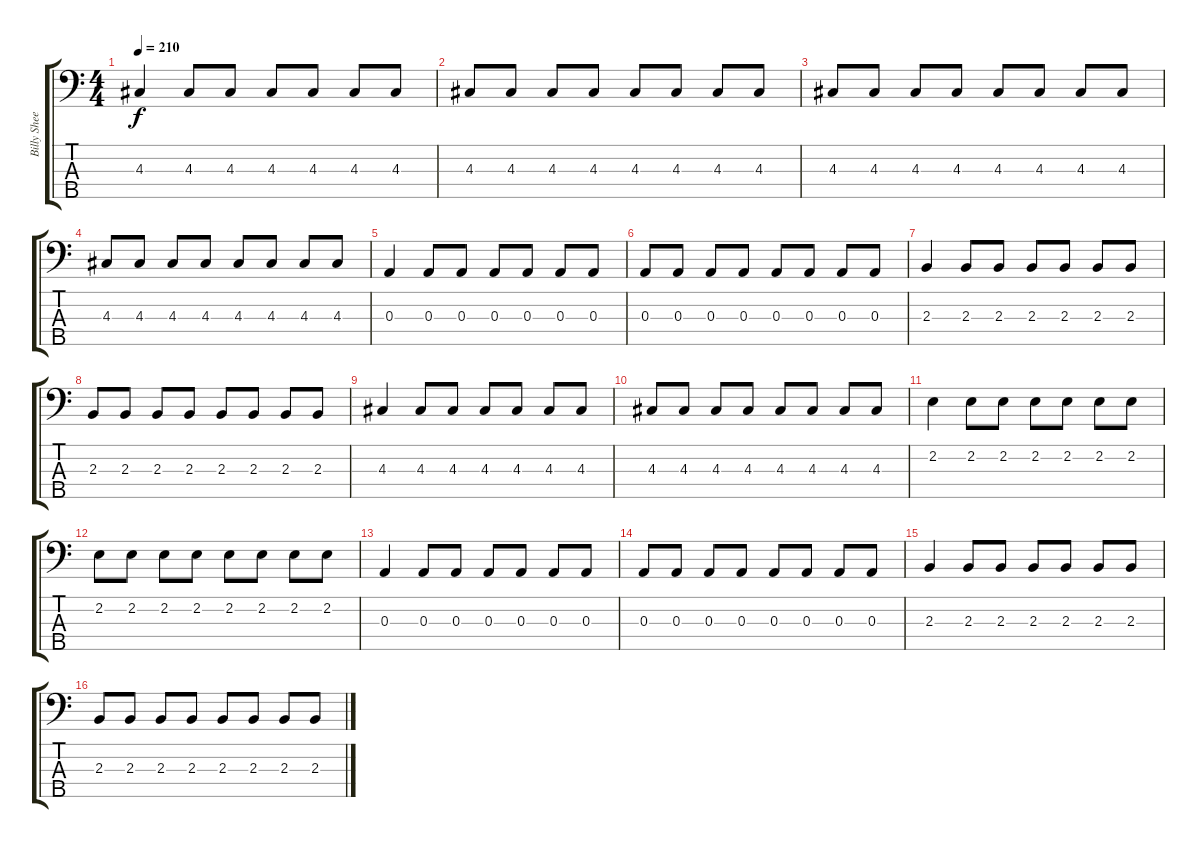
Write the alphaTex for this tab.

\track ("Billy Sheehan" "Billy Shee") {instrument electricbassfinger}
\staff {score tabs}
\tuning (G2 D2 A1 E1 B0) {hide}
\ts (4 4)
\tempo 210
\clef f4
\ks c
4.3.4{dy f} 4.3.8 4.3.8 4.3.8 4.3.8 4.3.8 4.3.8 |
4.3.8 4.3.8 4.3.8 4.3.8 4.3.8 4.3.8 4.3.8 4.3.8 |
4.3.8 4.3.8 4.3.8 4.3.8 4.3.8 4.3.8 4.3.8 4.3.8 |
4.3.8 4.3.8 4.3.8 4.3.8 4.3.8 4.3.8 4.3.8 4.3.8 |
0.3.4 0.3.8 0.3.8 0.3.8 0.3.8 0.3.8 0.3.8 |
0.3.8 0.3.8 0.3.8 0.3.8 0.3.8 0.3.8 0.3.8 0.3.8 |
2.3.4 2.3.8 2.3.8 2.3.8 2.3.8 2.3.8 2.3.8 |
2.3.8 2.3.8 2.3.8 2.3.8 2.3.8 2.3.8 2.3.8 2.3.8 |
4.3.4 4.3.8 4.3.8 4.3.8 4.3.8 4.3.8 4.3.8 |
4.3.8 4.3.8 4.3.8 4.3.8 4.3.8 4.3.8 4.3.8 4.3.8 |
2.2.4 2.2.8 2.2.8 2.2.8 2.2.8 2.2.8 2.2.8 |
2.2.8 2.2.8 2.2.8 2.2.8 2.2.8 2.2.8 2.2.8 2.2.8 |
0.3.4 0.3.8 0.3.8 0.3.8 0.3.8 0.3.8 0.3.8 |
0.3.8 0.3.8 0.3.8 0.3.8 0.3.8 0.3.8 0.3.8 0.3.8 |
2.3.4 2.3.8 2.3.8 2.3.8 2.3.8 2.3.8 2.3.8 |
2.3.8 2.3.8 2.3.8 2.3.8 2.3.8 2.3.8 2.3.8 2.3.8
